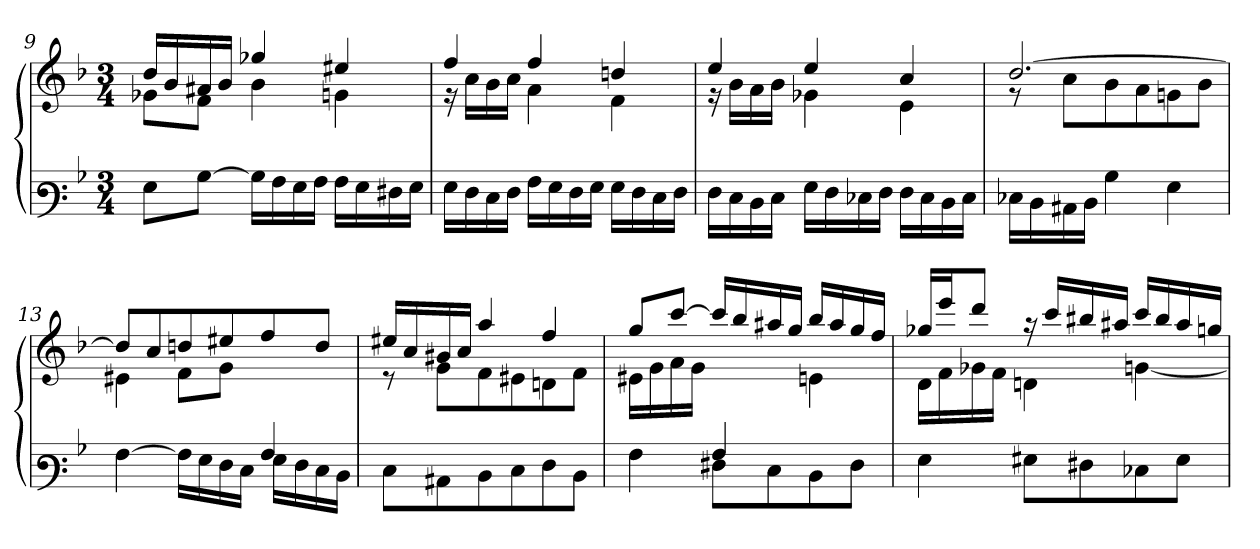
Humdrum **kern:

**kern	**kern
*part1	*part1
*staff2	*staff1
*clefF3	*clefG3
*k[b-]	*k[b-]
*M3/4	*M3/4
=9	=9
*	*^
8G\L	16b-/LL	8e-X\L
.	16g/	.
[>8B-\J	16f#X/	8d\J
.	16g/JJ	.
16B-\LL]	4ee-X/	4g\
16A\	.	.
16G\	.	.
16A\JJ	.	.
16A\LL	4cc#X/	4en\
16G\	.	.
16F#\	.	.
16G\JJ	.	.
=10	=10	=10
16G\LL	4dd/	16rd
16F\	.	16a\LL
16E\	.	16g\
16F\JJ	.	16a\JJ
16A\LL	4dd/	4f\
16G\	.	.
16F\	.	.
16G\JJ	.	.
16G\LL	4bn/	4d\
16F\	.	.
16E\	.	.
16F\JJ	.	.
!!LO:LB:g=z	!!
=11	=11	=11
16F\LL	4cc/	16rd
16E\	.	16g\LL
16D\	.	16f\
16E\JJ	.	16g\JJ
16G\LL	4cc/	4e-X\
16F\	.	.
16E-X\	.	.
16F\JJ	.	.
16F\LL	4a/	4c\
16E-\	.	.
16D\	.	.
16E-\JJ	.	.
=12	=12	=12
16E-X\LL	[>2.b-/	8re
16D\	.	.
16C#X\	.	8a\L
16D\JJ	.	.
4B-\	.	8g\
.	.	8f\
4G\	.	8en\
.	.	8g\J
=13	=13	=13
*^	*	*
2ryy	[>4A\	8b-/L]	4c#X\
.	.	8a/	.
.	16A\LL]	8bn/	8d\L
.	16G\	.	.
.	16F\	8cc#X/	8e\J
.	16E\JJ	.	.
4A/	16G\LL	8dd/	4ryy
.	16F\	.	.
.	16E\	8b/J	.
.	16D\JJ	.	.
*v	*v	*	*
!!LO:LB:g=z	!!
=14	=14	=14
8E\L	16cc#X/LL	8rc
.	16a/	.
8C#X\	16g#X/	8e\L
.	16a/JJ	.
8D\	4ff/	8d\
8E\	.	8c#X\
8F\	4dd/	8Bn\
8D\J	.	8d\J
=15	=15	=15
*^	*	*
4ryy	4A\	8ee/L	16c#X\LL
.	.	.	16e\
.	.	[>8aa/J	16f\
.	.	.	16e\JJ
4A/	8F#X\L	16aa/LL]	4ryy
.	.	16gg/	.
.	8E\	16ff#X/	.
.	.	16ee/JJ	.
4ryy	8D\	16gg/LL	4cn\
.	.	16ff#/	.
.	8F#\J	16ee/	.
.	.	16dd/JJ	.
*v	*v	*	*
=16	=16	=16
4G\	16ee-X/LL	16B-\LL
.	16ccc/J	16d\
.	8bb-/J	16e-X\
.	.	16d\JJ
8G#X\L	16rff	4Bn\
.	16aa/LL	.
8F#X\	16gg#X/	.
.	16ff#X/JJ	.
8E-\	16aa/LL	[<4en\
.	16gg#/	.
8G#\J	16ff#/	.
.	16een/JJ	.
*	*v	*v
=	=
*-	*-
